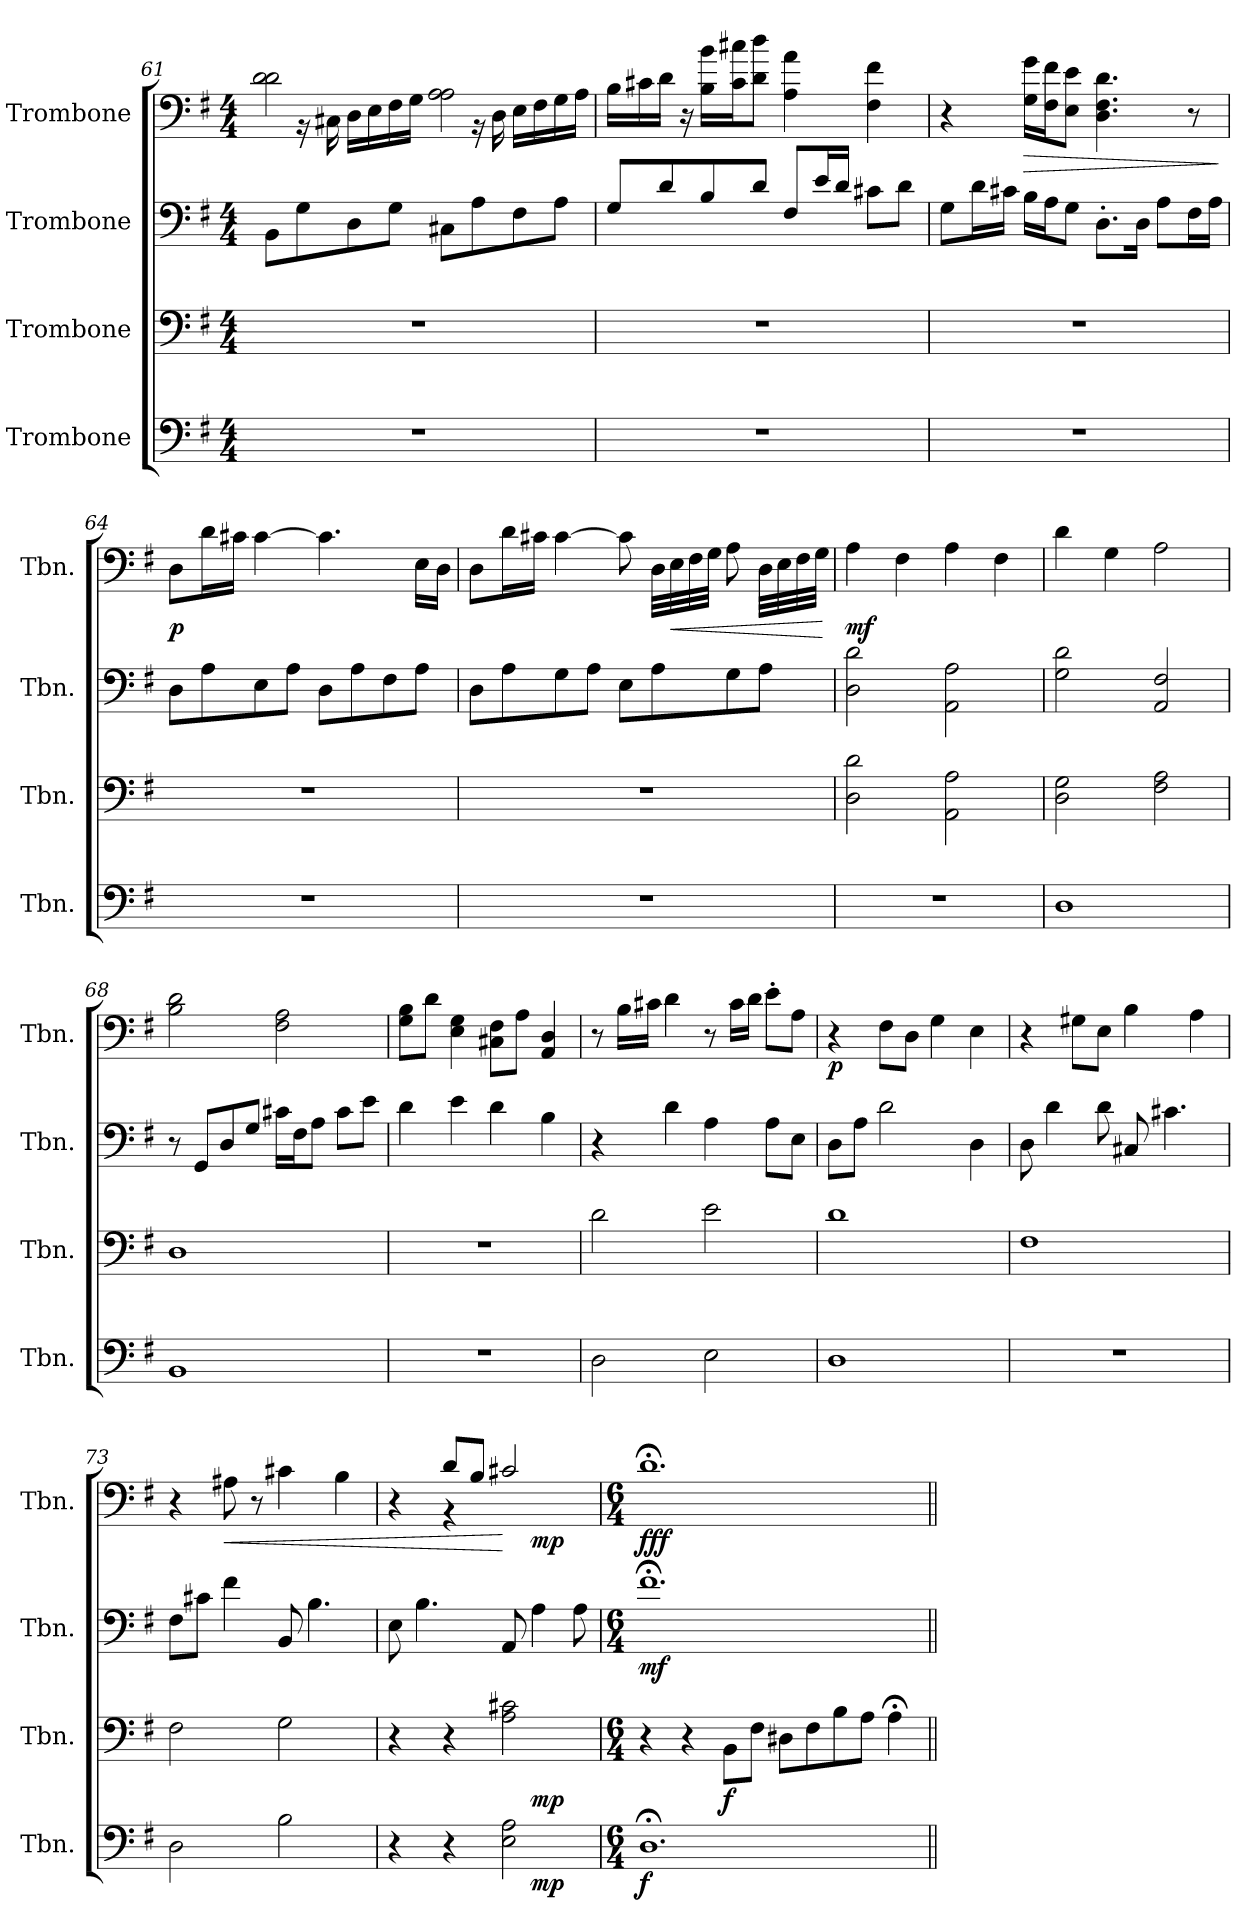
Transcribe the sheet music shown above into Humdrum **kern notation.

**kern	**dynam	**kern	**dynam	**kern	**dynam	**kern	**dynam
*part4	*part4	*part3	*part3	*part2	*part2	*part1	*part1
*staff4	*staff4	*staff3	*staff3	*staff2	*staff2	*staff1	*staff1
*I"Trombone	*	*I"Trombone	*	*I"Trombone	*	*I"Trombone	*
*I'Tbn.	*	*I'Tbn.	*	*I'Tbn.	*	*I'Tbn.	*
!!LO:LB:g=z
*clefF4	*	*clefF4	*	*clefF4	*	*clefF4	*
*k[f#]	*	*k[f#]	*	*k[f#]	*	*k[f#]	*
*M4/4	*	*M4/4	*	*M4/4	*	*M4/4	*
=61	=61	=61	=61	=61	=61	=61	=61
*	*	*	*	*	*	*^	*
1r	.	1r	.	8BB\L	.	2d\ 2d\	8ryy	.
.	.	.	.	8G\	.	.	16r	.
.	.	.	.	.	.	.	16C#X\	.
.	.	.	.	8D\	.	.	16D\LL	.
.	.	.	.	.	.	.	16E\	.
.	.	.	.	8G\J	.	.	16F#\	.
.	.	.	.	.	.	.	16G\JJ	.
.	.	.	.	8C#X\L	.	2A\ 2A\	8ryy	.
.	.	.	.	8A\	.	.	16r	.
.	.	.	.	.	.	.	16D\	.
.	.	.	.	8F#\	.	.	16E\LL	.
.	.	.	.	.	.	.	16F#\	.
.	.	.	.	8A\J	.	.	16G\	.
.	.	.	.	.	.	.	16A\JJ	.
*	*	*	*	*	*	*v	*v	*
=62	=62	=62	=62	=62	=62	=62	=62
1r	.	1r	.	8G/L	.	16B\LL	.
.	.	.	.	.	.	16c#X\	.
.	.	.	.	8d/	.	16d\JJ	.
.	.	.	.	.	.	16r	.
.	.	.	.	8B/	.	16B\ 16b\LL	.
.	.	.	.	.	.	16c#\ 16cc#X\J	.
.	.	.	.	8d/J	.	8d\ 8dd\J	.
.	.	.	.	8F#/L	.	4A\ 4a\	.
.	.	.	.	16e/L	.	.	.
.	.	.	.	16d/JJ	.	.	.
.	.	.	.	8c#X\L	.	4F#\ 4f#\	.
.	.	.	.	8d\J	.	.	.
!!LO:PB:g=z
=63	=63	=63	=63	=63	=63	=63	=63
1r	.	1r	.	8G\L	.	4r	.
.	.	.	.	16d\L	.	.	.
.	.	.	.	16c#X\JJ	.	.	.
!	!	!	!	!	!	!	!LO:HP:b
.	.	.	.	16B\LL	.	16G\ 16g\LL	>
.	.	.	.	16A\J	.	16F#\ 16f#\J	.
.	.	.	.	8G\J	.	8E\ 8e\J	.
.	.	.	.	8.D'\L	.	4.D\ 4.F#\ 4.d\	.
.	.	.	.	16D\Jk	.	.	.
.	.	.	.	8A\L	.	.	.
.	.	.	.	16F#\L	.	8r	.
.	.	.	.	16A\JJ	.	.	.
.	.	.	.	.	.	.	]
=64	=64	=64	=64	=64	=64	=64	=64
!	!	!	!	!	!	!	!LO:DY:b
1r	.	1r	.	8D\L	.	8D\L	p
.	.	.	.	8A\	.	16d\L	.
.	.	.	.	.	.	16c#X\JJ	.
.	.	.	.	8E\	.	[4c#\	.
.	.	.	.	8A\J	.	.	.
.	.	.	.	8D\L	.	4.c#\]	.
.	.	.	.	8A\	.	.	.
.	.	.	.	8F#\	.	.	.
.	.	.	.	8A\J	.	16E\LL	.
.	.	.	.	.	.	16D\JJ	.
=65	=65	=65	=65	=65	=65	=65	=65
1r	.	1r	.	8D\L	.	8D\L	.
.	.	.	.	8A\	.	16d\L	.
.	.	.	.	.	.	16c#X\JJ	.
.	.	.	.	8G\	.	[4c#\	.
.	.	.	.	8A\J	.	.	.
.	.	.	.	8E\L	.	8c#\]	.
.	.	.	.	8A\	.	32D\LLL	.
!	!	!	!	!	!	!	!LO:HP:b
.	.	.	.	.	.	32E\	<
.	.	.	.	.	.	32F#\	.
.	.	.	.	.	.	32G\JJJ	.
.	.	.	.	8G\	.	8A\	.
.	.	.	.	8A\J	.	32D\LLL	.
.	.	.	.	.	.	32E\	.
.	.	.	.	.	.	32F#\	.
.	.	.	.	.	.	32G\JJJ	.
.	.	.	.	.	.	.	[
=66	=66	=66	=66	=66	=66	=66	=66
!	!	!	!	!	!	!	!LO:DY:b
1r	.	2D\ 2d\	.	2D\ 2d\	.	4A\	mf
.	.	.	.	.	.	4F#\	.
.	.	2AA\ 2A\	.	2AA\ 2A\	.	4A\	.
.	.	.	.	.	.	4F#\	.
!!LO:LB:g=z
=67	=67	=67	=67	=67	=67	=67	=67
1D	.	2D\ 2G\	.	2G\ 2d\	.	4d\	.
.	.	.	.	.	.	4G\	.
.	.	2F#\ 2A\	.	2AA/ 2F#/	.	2A\	.
=68	=68	=68	=68	=68	=68	=68	=68
1BB	.	1D	.	8r	.	2B\ 2d\	.
.	.	.	.	8GG/L	.	.	.
.	.	.	.	8D/	.	.	.
.	.	.	.	8G/J	.	.	.
.	.	.	.	16c#X\LL	.	2F#\ 2A\	.
.	.	.	.	16F#\J	.	.	.
.	.	.	.	8A\J	.	.	.
.	.	.	.	8c#\L	.	.	.
.	.	.	.	8e\J	.	.	.
=69	=69	=69	=69	=69	=69	=69	=69
1r	.	1r	.	4d\	.	8G\ 8B\L	.
.	.	.	.	.	.	8d\J	.
.	.	.	.	4e\	.	4E\ 4G\	.
.	.	.	.	4d\	.	8C#X\ 8F#\L	.
.	.	.	.	.	.	8A\J	.
.	.	.	.	4B\	.	4AA/ 4D/	.
=70	=70	=70	=70	=70	=70	=70	=70
2D\	.	2d\	.	4r	.	8r	.
.	.	.	.	.	.	16B\LL	.
.	.	.	.	.	.	16c#X\JJ	.
.	.	.	.	4d\	.	4d\	.
2E\	.	2e\	.	4A\	.	8r	.
.	.	.	.	.	.	16c#\LL	.
.	.	.	.	.	.	16d\JJ	.
.	.	.	.	8A\L	.	8e'\L	.
.	.	.	.	8E\J	.	8A\J	.
=71	=71	=71	=71	=71	=71	=71	=71
!	!	!	!	!	!	!	!LO:DY:b
1D	.	1d	.	8D\L	.	4r	p
.	.	.	.	8A\J	.	.	.
.	.	.	.	2d\	.	8F#\L	.
.	.	.	.	.	.	8D\J	.
.	.	.	.	.	.	4G\	.
.	.	.	.	4D\	.	4E\	.
!!LO:PB:g=z
=72	=72	=72	=72	=72	=72	=72	=72
1r	.	1F#	.	8D\	.	4r	.
.	.	.	.	4d\	.	.	.
.	.	.	.	.	.	8G#X\L	.
.	.	.	.	8d\	.	8E\J	.
.	.	.	.	8C#X/	.	4B\	.
.	.	.	.	4.c#X\	.	.	.
.	.	.	.	.	.	4A\	.
=73	=73	=73	=73	=73	=73	=73	=73
2D\	.	2F#\	.	8F#\L	.	4r	.
.	.	.	.	8c#X\J	.	.	.
!	!	!	!	!	!	!	!LO:HP:b
.	.	.	.	4f#\	.	8A#X\	<
.	.	.	.	.	.	8r	.
2B\	.	2G\	.	8BB/	.	4c#X\	.
.	.	.	.	4.B\	.	.	.
.	.	.	.	.	.	4B\	.
=74	=74	=74	=74	=74	=74	=74	=74
*^	*	*^	*	*	*	*^	*
*	*	*	*	*	*	*	*	*	*^	*
4r	2ryy	.	4r	2ryy	.	8E\	.	4r	4ryy	2ryy	.
.	.	.	.	.	.	4.B\	.	.	.	.	.
4r	.	.	4r	.	.	.	.	8d/L	4r	.	.
.	.	.	.	.	.	.	.	8B/J	.	.	.
2E\ 2A\	8ryy	.	2A\ 2c#X\	8ryy	.	8AA/	.	2c#X/	2ryy	8ryy	[
!	!	!LO:DY:b	!	!	!LO:DY:b	!	!	!	!	!	!LO:DY:b
.	4.ryy	mp	.	4.ryy	mp	4A\	.	.	.	4.ryy	mp
.	.	.	.	.	.	8A\	.	.	.	.	.
*v	*v	*	*	*	*	*	*	*v	*v	*v	*
*	*	*v	*v	*	*	*	*	*
=75	=75	=75	=75	=75	=75	=75	=75
*M6/4	*	*M6/4	*	*M6/4	*	*M6/4	*
*^	*	*^	*	*	*	*^	*
*	*	*	*	*	*	*	*	*	*^	*
!	!	!LO:DY:b	!	!	!	!	!LO:DY:b	!	!	!	!LO:DY:b
!	!	!	!	!	!	!	!	!	!	!	!LO:DY:n=1:b
!	!	!	!	!	!	!	!	!	!	!	!LO:DY:n=2:b
*v	*v	*	*	*	*	*	*	*v	*v	*v	*
*	*	*v	*v	*	*	*	*	*
1.D;<	f	4r	.	1.f#;<	mf	1.d;<	f f f
.	.	4r	.	.	.	.	.
!	!	!	!LO:DY:b	!	!	!	!
.	.	8BB\L	f	.	.	.	.
.	.	8F#\J	.	.	.	.	.
.	.	8D#X\L	.	.	.	.	.
.	.	8F#\	.	.	.	.	.
.	.	8B\	.	.	.	.	.
.	.	8A\J	.	.	.	.	.
.	.	4A;<\	.	.	.	.	.
=||	=||	=||	=||	=||	=||	=||	=||
*-	*-	*-	*-	*-	*-	*-	*-
